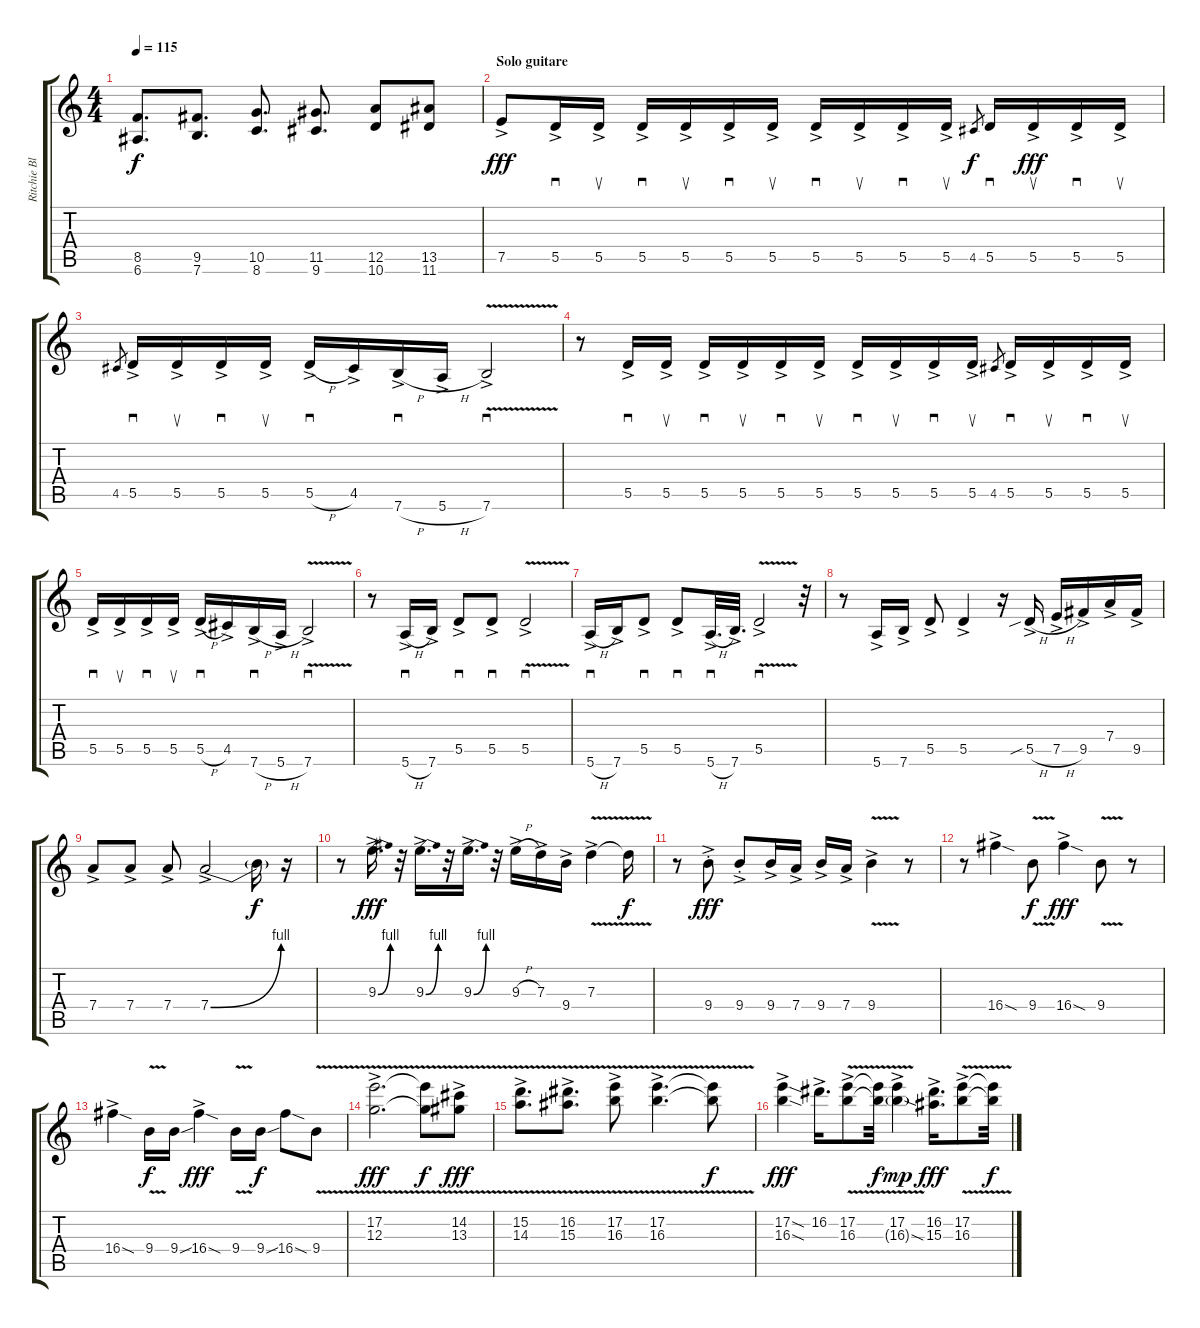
\track ("Ritchie Blackmore" "Ritchie Bl") {instrument distortionguitar}
\staff {score tabs}
\tuning (E4 B3 G3 D3 A2 E2) {hide}
\ts (4 4)
\tempo 115
\clef g2
\ks c
(8.5 6.6).8{d dy f} (9.5 7.6).8{d} (10.5 8.6).8{d} (11.5 9.6).8{d} (12.5 10.6).8 (13.5 11.6).8 |
\section ("" "Solo guitare")
7.5{ac}.8{dy fff volume 16} 5.5{ac}.16{sd} 5.5{ac}.16{su} 5.5{ac}.16{sd} 5.5{ac}.16{su} 5.5{ac}.16{sd} 5.5{ac}.16{su} 5.5{ac}.16{sd} 5.5{ac}.16{su} 5.5{ac}.16{sd} 5.5{ac}.16{su} 4.5.8{gr dy f} 5.5.16{sd} 5.5{ac}.16{su dy fff} 5.5{ac}.16{sd} 5.5{ac}.16{su} |
4.5.8{gr} 5.5{ac}.16{sd} 5.5{ac}.16{su} 5.5{ac}.16{sd} 5.5{ac}.16{su} 5.5{h ac}.16{sd} 4.5{ac}.16 7.6{h ac}.16{sd} 5.6{h ac}.16 7.6{v ac}.2{sd} |
r.8 5.5{ac}.16{sd} 5.5{ac}.16{su} 5.5{ac}.16{sd} 5.5{ac}.16{su} 5.5{ac}.16{sd} 5.5{ac}.16{su} 5.5{ac}.16{sd} 5.5{ac}.16{su} 5.5{ac}.16{sd} 5.5{ac}.16{su} 4.5.8{gr} 5.5{ac}.16{sd} 5.5{ac}.16{su} 5.5{ac}.16{sd} 5.5{ac}.16{su} |
5.5{ac}.16{sd} 5.5{ac}.16{su} 5.5{ac}.16{sd} 5.5{ac}.16{su} 5.5{h ac}.16{sd} 4.5{ac}.16 7.6{h ac}.16{sd} 5.6{h ac}.16 7.6{v ac}.2{sd} |
r.8 5.6{h ac}.16{sd} 7.6{ac}.16 5.5{ac}.8{sd} 5.5{ac}.8{sd} 5.5{v ac}.2{sd} |
5.6{h ac}.16{sd} 7.6{ac}.16 5.5{ac}.8{sd} 5.5{ac}.8{sd} 5.6{h ac}.32{d sd} 7.6{ac}.32{d} 5.5{v ac}.2{sd} r.32 |
r.8 5.6{ac}.16 7.6{ac}.16 5.5{ac}.8 5.5{ac}.4 r.16 5.5{sib h ac}.16 7.5{h ac}.16 9.5{ac}.16 7.4{ac}.16 9.5{ac}.16 |
7.4{ac}.8 7.4{ac}.8 7.4{ac}.8 7.4{be (bend 0 0 60 4) ac}.2 7.4{t}.16{dy f} r.16 |
r.8 9.3{be (bend 0 0 60 4) ac}.16{d dy fff} r.32 9.3{be (bend 0 0 60 4) ac}.16{d} r.32 9.3{be (bend 0 0 60 4) ac}.16{d} r.32 9.3{h ac}.16 7.3{ac}.16 9.4{ac}.16 7.3{v ac}.4 7.3{t}.16{dy f} |
r.8 9.4{ac st}.8{dy fff} 9.4{ac st}.8 9.4{ac}.16 7.4{ac}.16 9.4{ac}.16 7.4{ac}.16 9.4{v ac}.4 r.8 |
r.8 16.4{sod ac}.4 9.4{v}.8{dy f} 16.4{sod ac}.4{dy fff} 9.4{v}.8 r.8 |
16.4{sod ac}.4 9.4{v}.16{dy f} 9.4{sou}.16 16.4{sod ac}.4{dy fff} 9.4{v}.16 9.4{sou}.16{dy f} 16.4{sod}.8 9.4{v}.8 |
(17.2{v ac} 12.3{v ac}).2{d dy fff} (17.2{t} 12.3{t}).8{dy f} (14.2{ac} 13.3{v ac}).8{dy fff} |
(15.2{ac} 14.3{v ac}).8{d} (16.2{ac} 15.3{v ac}).8{d} (17.2{v ac} 16.3{ac}).8 (17.2{v ac} 16.3{ac}).4{d} (17.2{t} 16.3{t}).8{dy f} |
(17.2{sod ac} 16.3{sod ac}).4{dy fff} 16.2{ac}.16{d} (17.2{v ac} 16.3{ac}).8 (17.2{t} 16.3{t}).32{dy f} (17.2{v ac} 16.3{sod g}).4{dy mp} (16.2{ac} 15.3{ac}).16{d dy fff} (17.2{v ac} 16.3{ac}).8 (17.2{t} 16.3{t}).32{dy f}
